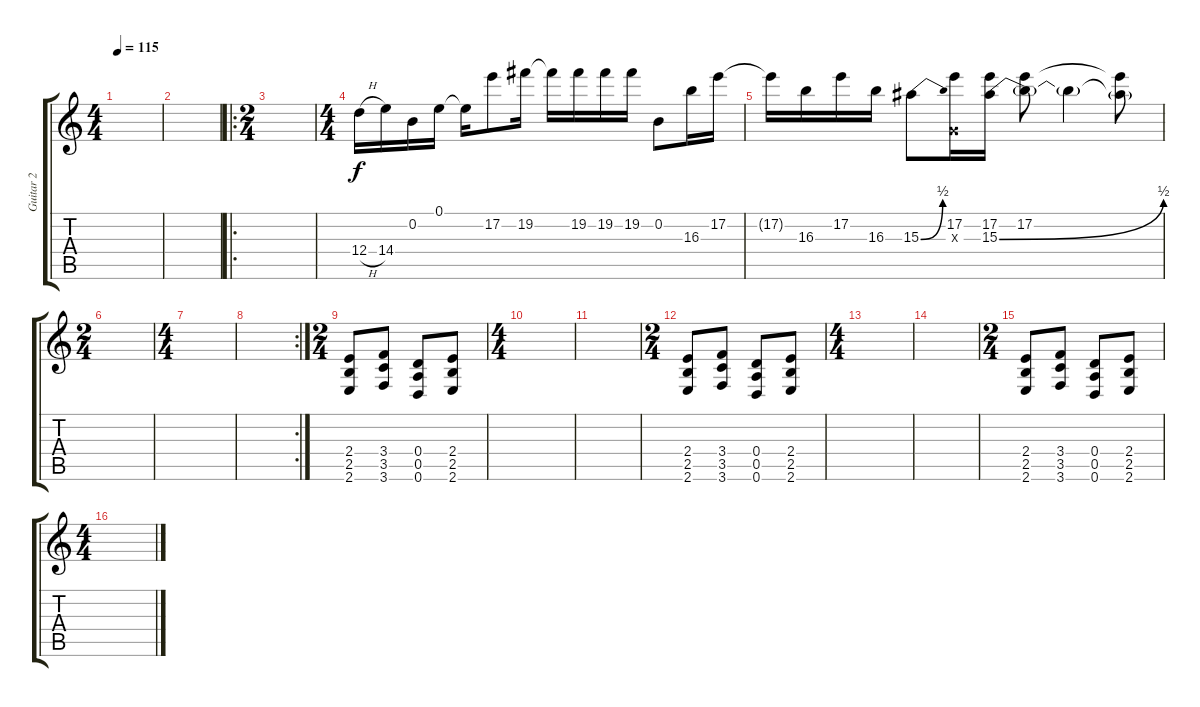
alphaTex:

\track ("Guitar 2" "Guitar 2") {instrument overdrivenguitar}
\staff {score tabs}
\tuning (E4 B3 G3 D3 A2 D2) {hide}
\ts (4 4)
\tempo 115
\clef g2
\ks c
|
|
\ro
\ts (2 4)
|
\ts (4 4)
12.4{h}.16 14.4.16 0.2.16 0.1.16 0.1{t}.16 17.2.8 19.2.16 19.2{t}.16 19.2.16 19.2.16 19.2.16 0.2.8 16.3.16 17.2.16 |
17.2{t}.16 16.3.16 17.2.16 16.3.16 15.3{be (bend 0 0 60 2)}.8 (17.2 0.3{x}).16 (17.2 15.3{be (bend 0 0 60 2)}).16 (17.2 15.3{t}).8 15.3{t}.4 (17.2{t} 15.3{t}).8 |
\ts (2 4)
|
\ts (4 4)
|
\rc 2
|
\ts (2 4)
(2.4 2.5 2.6).8 (3.4 3.5 3.6).8 (0.4 0.5 0.6).8 (2.4 2.5 2.6).8 |
\ts (4 4)
|
|
\ts (2 4)
(2.4 2.5 2.6).8 (3.4 3.5 3.6).8 (0.4 0.5 0.6).8 (2.4 2.5 2.6).8 |
\ts (4 4)
|
|
\ts (2 4)
(2.4 2.5 2.6).8 (3.4 3.5 3.6).8 (0.4 0.5 0.6).8 (2.4 2.5 2.6).8 |
\ts (4 4)
